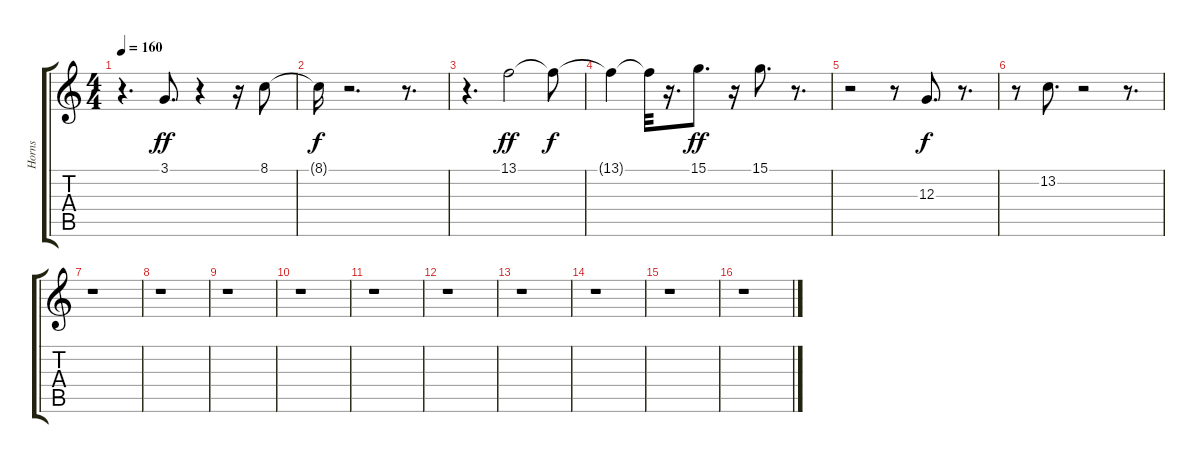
\track ("Horns" "Horns") {instrument frenchhorn}
\staff {score tabs}
\tuning (E4 B3 G3 D3 A2 E2) {hide}
\ts (4 4)
\tempo 160
\clef g2
\ks c
r.4{d dy f} 3.1.8{d dy ff} r.4 r.16 8.1.8 |
8.1{t}.16{dy f} r.2{d} r.8{d} |
r.4{d} 13.1.2{dy ff} 13.1{t}.8{dy f} |
13.1{t}.4 13.1{t}.32 r.16{d} 15.1.8{d dy ff} r.16 15.1.8{d} r.8{d} |
r.2 r.8 12.3.8{d dy f} r.8{d} |
r.8 13.2.8{d} r.2 r.8{d} |
r.1 |
r.1 |
r.1 |
r.1 |
r.1 |
r.1 |
r.1 |
r.1 |
r.1 |
r.1
